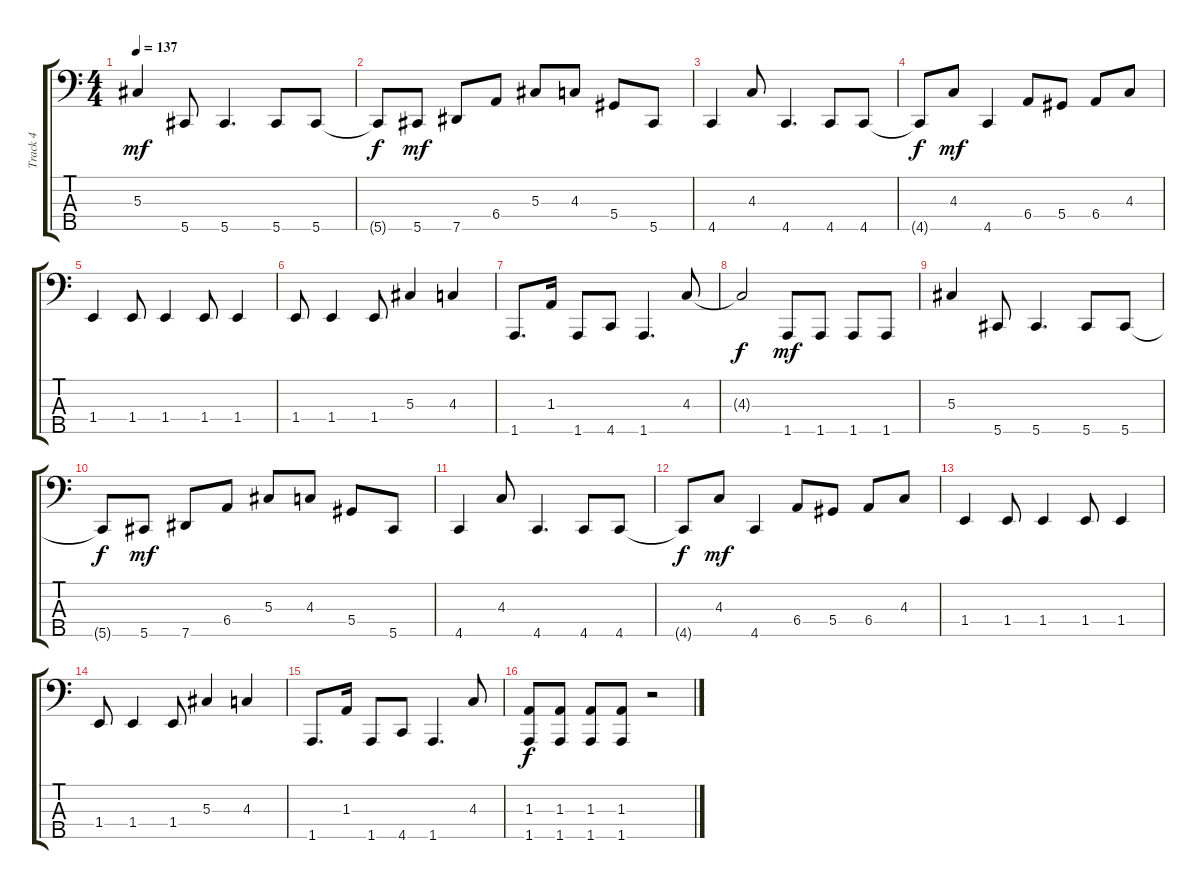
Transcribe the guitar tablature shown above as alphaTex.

\track ("Track 4" "Track 4") {instrument electricbassfinger}
\staff {score tabs}
\tuning (Gb2 Db2 Ab1 Eb1 Ab0) {hide}
\ts (4 4)
\tempo 137
\clef f4
\ks c
5.3.4{dy mf} 5.5.8 5.5.4{d} 5.5.8 5.5.8 |
5.5{t}.8{dy f} 5.5.8{dy mf} 7.5.8 6.4.8 5.3.8 4.3.8 5.4.8 5.5.8 |
4.5.4 4.3.8 4.5.4{d} 4.5.8 4.5.8 |
4.5{t}.8{dy f} 4.3.8{dy mf} 4.5.4 6.4.8 5.4.8 6.4.8 4.3.8 |
1.4.4 1.4.8 1.4.4 1.4.8 1.4.4 |
1.4.8 1.4.4 1.4.8 5.3.4 4.3.4 |
1.5.8{d} 1.3.16 1.5.8 4.5.8 1.5.4{d} 4.3.8 |
4.3{t}.2{dy f} 1.5.8{dy mf} 1.5.8 1.5.8 1.5.8 |
5.3.4 5.5.8 5.5.4{d} 5.5.8 5.5.8 |
5.5{t}.8{dy f} 5.5.8{dy mf} 7.5.8 6.4.8 5.3.8 4.3.8 5.4.8 5.5.8 |
4.5.4 4.3.8 4.5.4{d} 4.5.8 4.5.8 |
4.5{t}.8{dy f} 4.3.8{dy mf} 4.5.4 6.4.8 5.4.8 6.4.8 4.3.8 |
1.4.4 1.4.8 1.4.4 1.4.8 1.4.4 |
1.4.8 1.4.4 1.4.8 5.3.4 4.3.4 |
1.5.8{d} 1.3.16 1.5.8 4.5.8 1.5.4{d} 4.3.8 |
(1.3 1.5).8{dy f instrument electricbasspick} (1.3 1.5).8 (1.3 1.5).8 (1.3 1.5).8 r.2
